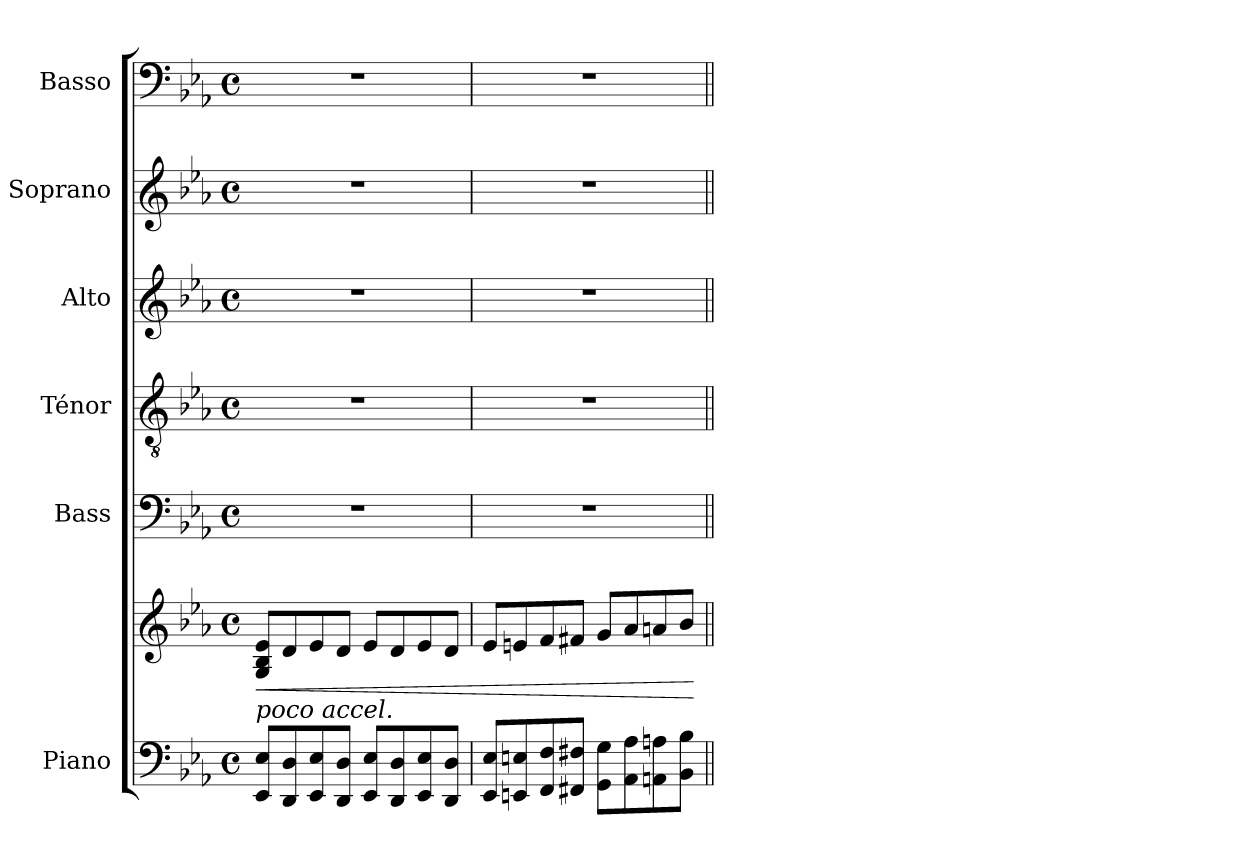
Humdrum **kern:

**kern	**kern	**dynam	**kern	**kern	**kern	**kern	**kern
*part6	*part6	*part6	*part5	*part4	*part3	*part2	*part1
*staff7	*staff6	*staff6/7	*staff5	*staff4	*staff3	*staff2	*staff1
*I"Piano	*	*	*I"Bass	*I"Ténor	*I"Alto	*I"Soprano	*I"Basso
*I'Pno.	*	*	*I'B.	*I'T.	*I'A.	*I'S.	*I'B
*clefF4	*clefG2	*	*clefF4	*clefGv2	*clefG2	*clefG2	*clefF4
*k[b-e-a-]	*k[b-e-a-]	*	*k[b-e-a-]	*k[b-e-a-]	*k[b-e-a-]	*k[b-e-a-]	*k[b-e-a-]
*M4/4	*M4/4	*	*M4/4	*M4/4	*M4/4	*M4/4	*M4/4
*met(c)	*met(c)	*	*met(c)	*met(c)	*met(c)	*met(c)	*met(c)
*MM80	*MM80	*	*MM80	*MM80	*MM80	*MM80	*MM80
=	=	=	=	=	=	=	=
!LO:TX:a:i:t=poco accel.	!	!	!	!	!	!	!
!	!	!LO:HP:b	!	!	!	!	!
*	*	*	*	*	*	*	*^
8EE-/ 8E-/L	8G/ 8B-/ 8e-/L	<	1r	1r	1r	1r	1r	2ryy
8DD/ 8D/	8d/	.	.	.	.	.	.	.
8EE-/ 8E-/	8e-/	.	.	.	.	.	.	.
8DD/ 8D/J	8d/J	.	.	.	.	.	.	.
*	*	*	*	*	*	*	*MM85	*
8EE-/ 8E-/L	8e-/L	.	.	.	.	.	.	2ryy
8DD/ 8D/	8d/	.	.	.	.	.	.	.
8EE-/ 8E-/	8e-/	.	.	.	.	.	.	.
8DD/ 8D/J	8d/J	.	.	.	.	.	.	.
=	=	=	=	=	=	=	=	=
*	*	*	*	*	*	*	*MM90	*
8EE-/ 8E-/L	8e-/L	.	1r	1r	1r	1r	1r	2ryy
8EEn/ 8En/	8en/	.	.	.	.	.	.	.
8FF/ 8F/	8f/	.	.	.	.	.	.	.
8FF#X/ 8F#X/J	8f#X/J	.	.	.	.	.	.	.
*	*	*	*	*	*	*	*MM95	*
8GG\ 8G\L	8g/L	.	.	.	.	.	.	2ryy
8AA-\ 8A-\	8a-/	.	.	.	.	.	.	.
8AAn\ 8An\	8an/	.	.	.	.	.	.	.
8BB-\ 8B-\J	8b-/J	.	.	.	.	.	.	.
.	.	[	.	.	.	.	.	.
*	*	*	*	*	*	*	*v	*v
=||	=||	=||	=||	=||	=||	=||	=||
*-	*-	*-	*-	*-	*-	*-	*-
